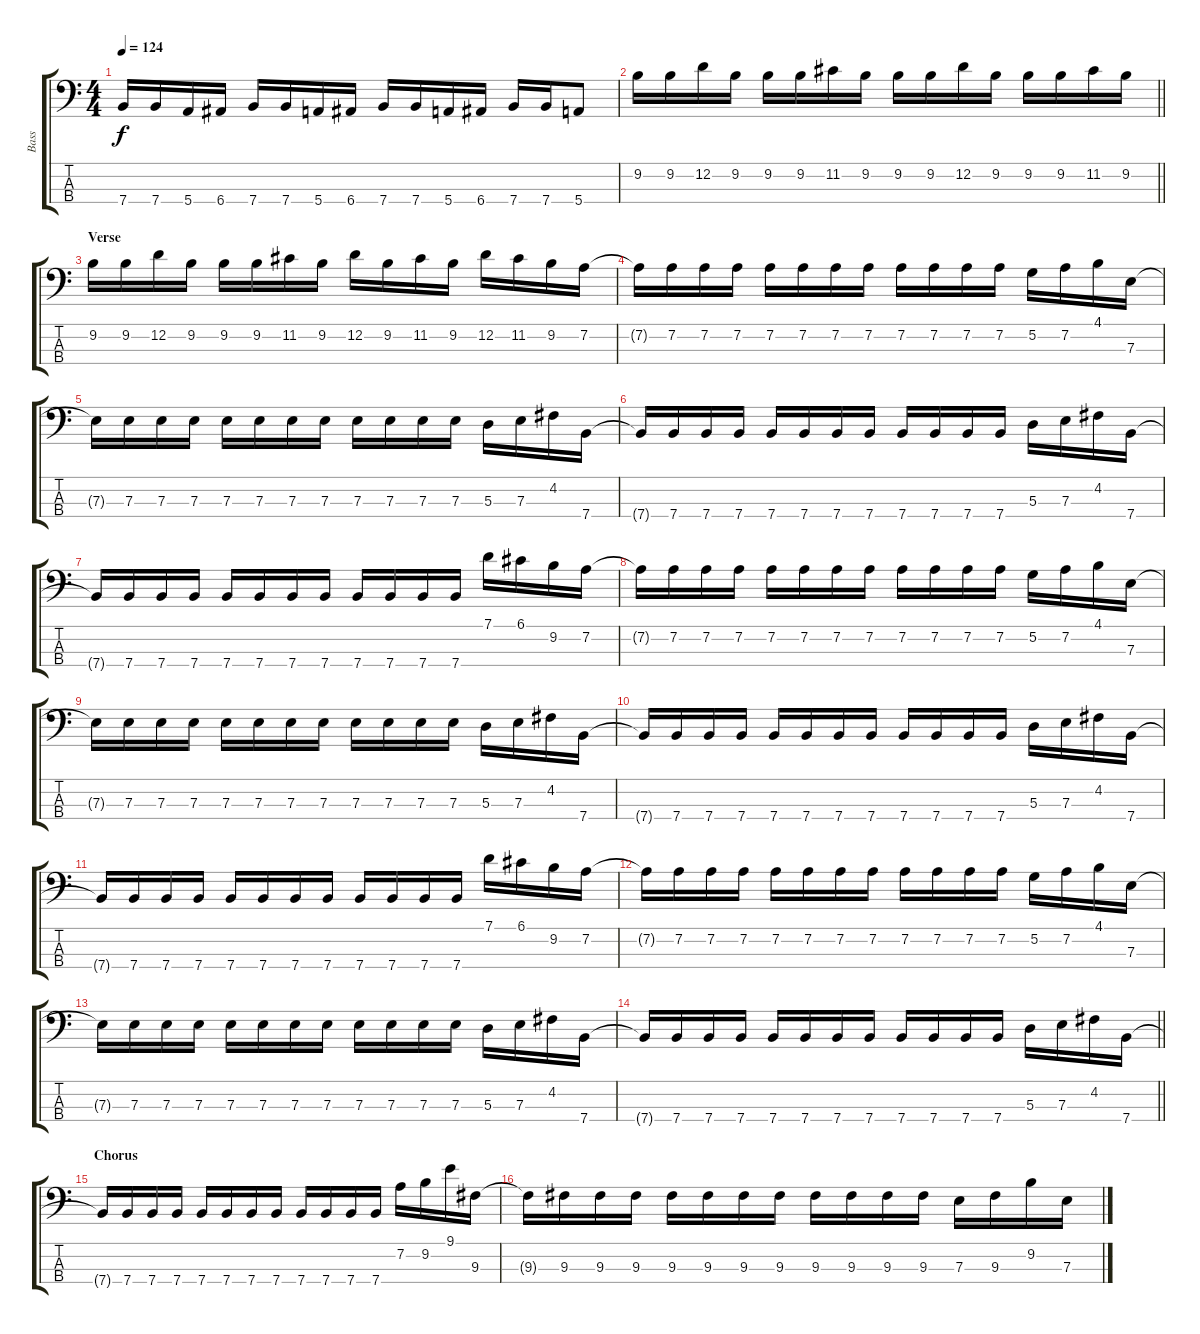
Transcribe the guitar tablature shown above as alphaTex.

\track ("Bass" "Bass") {instrument overdrivenguitar}
\staff {score tabs}
\tuning (G2 D2 A1 E1) {hide}
\ts (4 4)
\tempo 124
\clef f4
\ks c
7.4.16{dy f} 7.4.16 5.4.16 6.4.16 7.4.16 7.4.16 5.4.16 6.4.16 7.4.16 7.4.16 5.4.16 6.4.16 7.4.16 7.4.16 5.4.8 |
\barLineRight lightlight
9.2.16 9.2.16 12.2.16 9.2.16 9.2.16 9.2.16 11.2.16 9.2.16 9.2.16 9.2.16 12.2.16 9.2.16 9.2.16 9.2.16 11.2.16 9.2.16 |
\section ("" "Verse")
9.2.16 9.2.16 12.2.16 9.2.16 9.2.16 9.2.16 11.2.16 9.2.16 12.2.16 9.2.16 11.2.16 9.2.16 12.2.16 11.2.16 9.2.16 7.2.16 |
7.2{t}.16 7.2.16 7.2.16 7.2.16 7.2.16 7.2.16 7.2.16 7.2.16 7.2.16 7.2.16 7.2.16 7.2.16 5.2.16 7.2.16 4.1.16 7.3.16 |
7.3{t}.16 7.3.16 7.3.16 7.3.16 7.3.16 7.3.16 7.3.16 7.3.16 7.3.16 7.3.16 7.3.16 7.3.16 5.3.16 7.3.16 4.2.16 7.4.16 |
7.4{t}.16 7.4.16 7.4.16 7.4.16 7.4.16 7.4.16 7.4.16 7.4.16 7.4.16 7.4.16 7.4.16 7.4.16 5.3.16 7.3.16 4.2.16 7.4.16 |
7.4{t}.16 7.4.16 7.4.16 7.4.16 7.4.16 7.4.16 7.4.16 7.4.16 7.4.16 7.4.16 7.4.16 7.4.16 7.1.16 6.1.16 9.2.16 7.2.16 |
7.2{t}.16 7.2.16 7.2.16 7.2.16 7.2.16 7.2.16 7.2.16 7.2.16 7.2.16 7.2.16 7.2.16 7.2.16 5.2.16 7.2.16 4.1.16 7.3.16 |
7.3{t}.16 7.3.16 7.3.16 7.3.16 7.3.16 7.3.16 7.3.16 7.3.16 7.3.16 7.3.16 7.3.16 7.3.16 5.3.16 7.3.16 4.2.16 7.4.16 |
7.4{t}.16 7.4.16 7.4.16 7.4.16 7.4.16 7.4.16 7.4.16 7.4.16 7.4.16 7.4.16 7.4.16 7.4.16 5.3.16 7.3.16 4.2.16 7.4.16 |
7.4{t}.16 7.4.16 7.4.16 7.4.16 7.4.16 7.4.16 7.4.16 7.4.16 7.4.16 7.4.16 7.4.16 7.4.16 7.1.16 6.1.16 9.2.16 7.2.16 |
7.2{t}.16 7.2.16 7.2.16 7.2.16 7.2.16 7.2.16 7.2.16 7.2.16 7.2.16 7.2.16 7.2.16 7.2.16 5.2.16 7.2.16 4.1.16 7.3.16 |
7.3{t}.16 7.3.16 7.3.16 7.3.16 7.3.16 7.3.16 7.3.16 7.3.16 7.3.16 7.3.16 7.3.16 7.3.16 5.3.16 7.3.16 4.2.16 7.4.16 |
\barLineRight lightlight
7.4{t}.16 7.4.16 7.4.16 7.4.16 7.4.16 7.4.16 7.4.16 7.4.16 7.4.16 7.4.16 7.4.16 7.4.16 5.3.16 7.3.16 4.2.16 7.4.16 |
\section ("" "Chorus")
7.4{t}.16 7.4.16 7.4.16 7.4.16 7.4.16 7.4.16 7.4.16 7.4.16 7.4.16 7.4.16 7.4.16 7.4.16 7.2.16 9.2.16 9.1.16 9.3.16 |
9.3{t}.16 9.3.16 9.3.16 9.3.16 9.3.16 9.3.16 9.3.16 9.3.16 9.3.16 9.3.16 9.3.16 9.3.16 7.3.16 9.3.16 9.2.16 7.3.16
